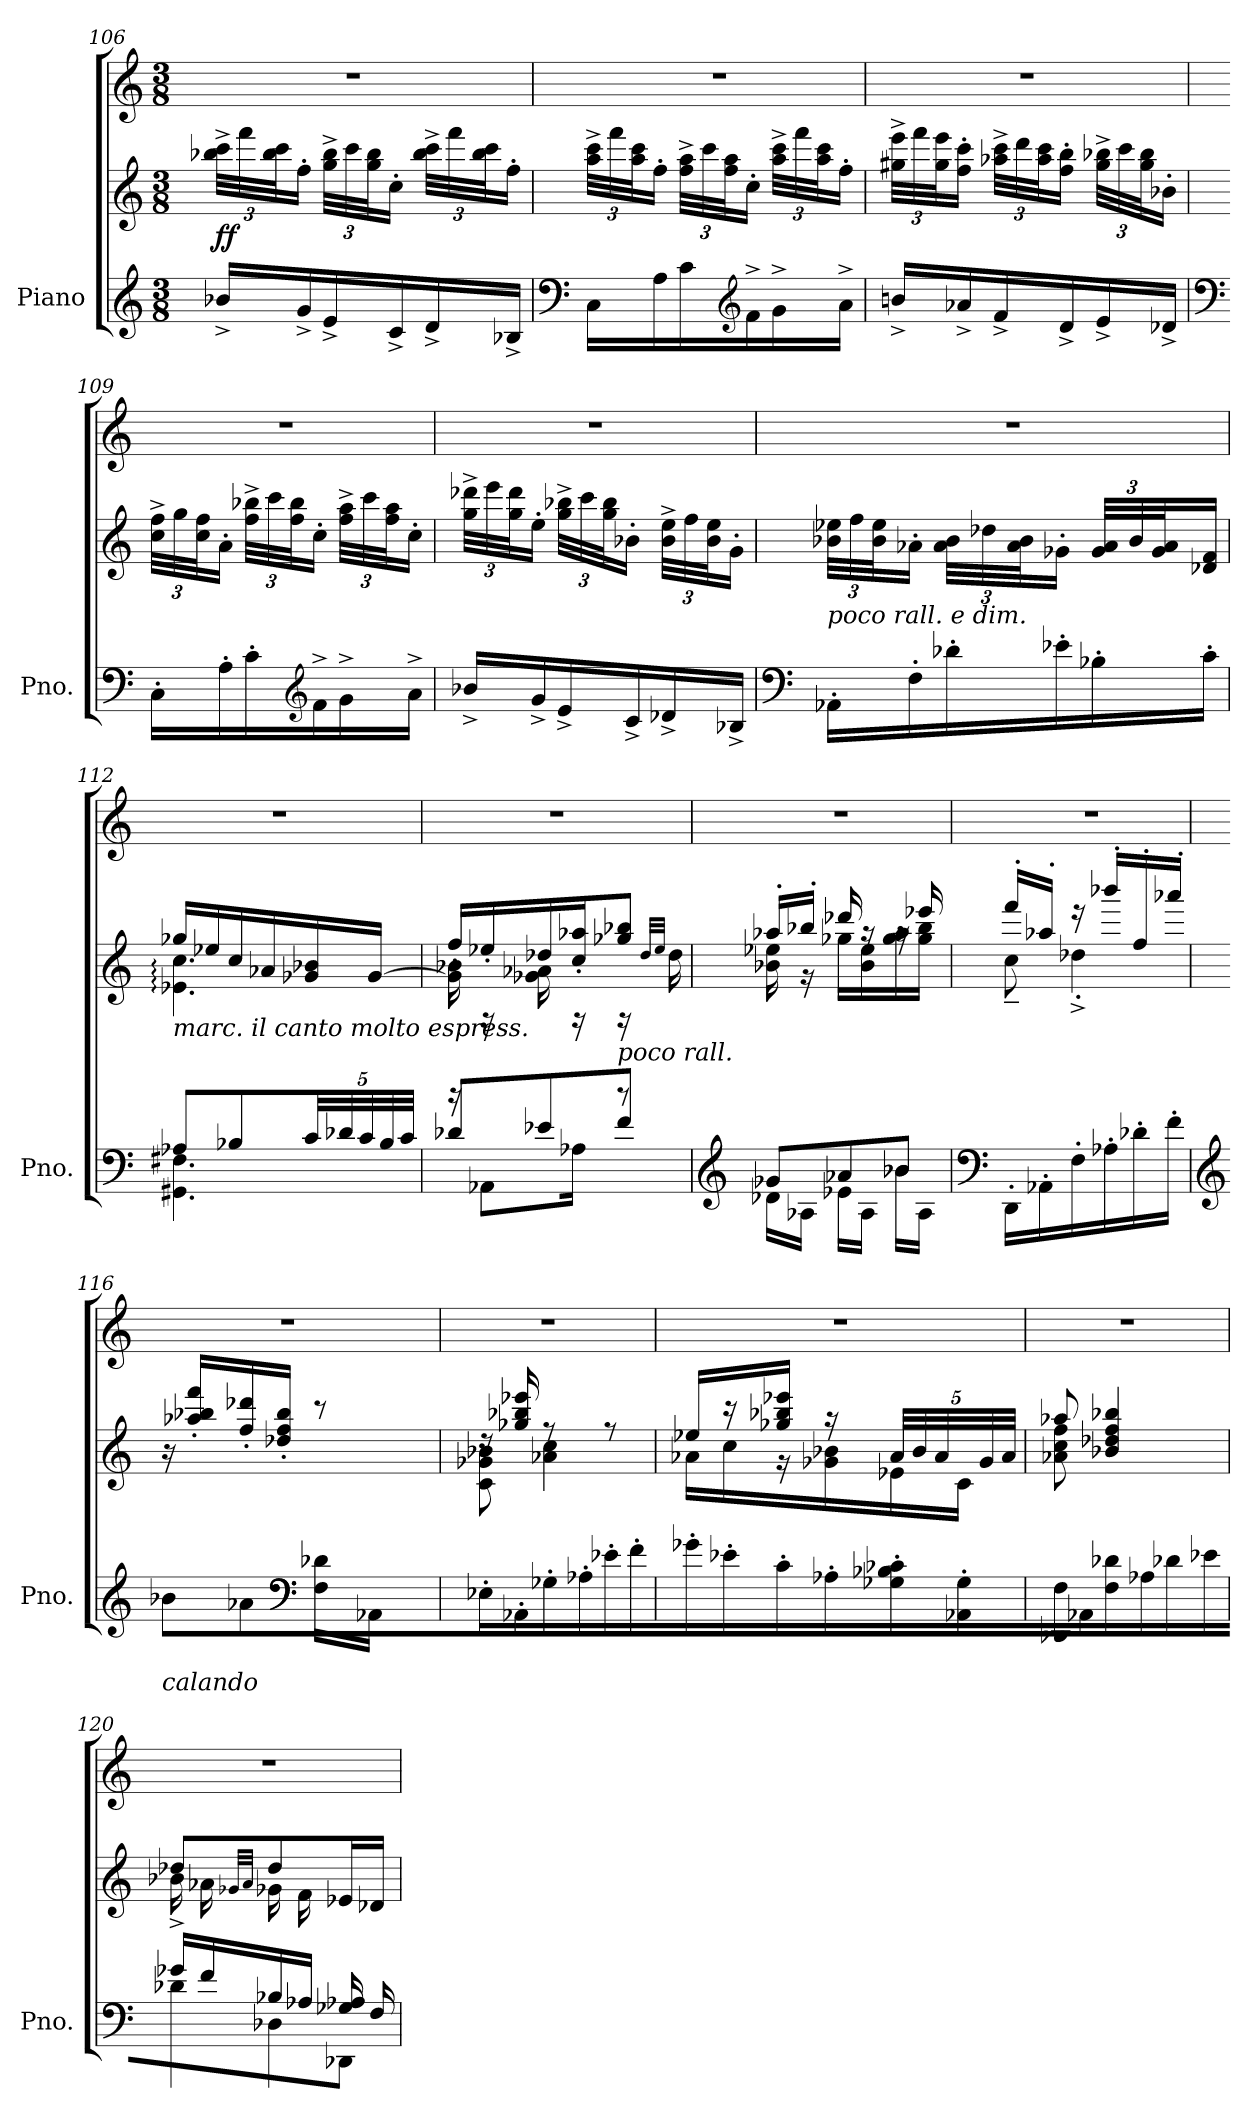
**kern	**kern	**kern	**dynam
*part1	*part1	*part1	*part1
*staff3	*staff2	*staff1	*staff1/2/3
*I"Piano	*	*	*
*I'Pno.	*	*	*
!!LO:PB:g=z
*clefG2	*clefG2	*clefG2	*
*k[]	*k[]	*k[]	*
*M3/8	*M3/8	*M3/8	*
*	*Xbrackettup	*	*
=106	=106	=106	=106
!	!	!	!LO:DY:b=2
16b-X^/LL	48bb-X\^ 48ccc\^LLL	4.r	ff
.	48fff\	.	.
.	48bb-\ 48ccc\J	.	.
16g^/	16ff'\JJ	.	.
16e^/	48gg\^ 48bb-\^LLL	.	.
.	48ccc\	.	.
.	48gg\ 48bb-\J	.	.
16c^/	16cc'\JJ	.	.
16d^/	48bb-\^ 48ccc\^LLL	.	.
.	48fff\	.	.
.	48bb-\ 48ccc\J	.	.
16B-X^/JJ	16ff'\JJ	.	.
=107	=107	=107	=107
*clefF4	*	*	*
16C\LL	48aa\^ 48ccc\^LLL	4.r	.
.	48fff\	.	.
.	48aa\ 48ccc\J	.	.
16A\	16ff'\JJ	.	.
16c\	48ff\^ 48aa\^LLL	.	.
.	48ccc\	.	.
.	48ff\ 48aa\J	.	.
*clefG2	*	*	*
16f^\	16cc'\JJ	.	.
16g^\	48aa\^ 48ccc\^LLL	.	.
.	48fff\	.	.
.	48aa\ 48ccc\J	.	.
16a^\JJ	16ff'\JJ	.	.
=108	=108	=108	=108
16bn^/LL	48gg#X\^ 48eee\^LLL	4.r	.
.	48fff\	.	.
.	48gg#\ 48eee\J	.	.
16a-X^/	16ff\' 16ccc\'JJ	.	.
16f^/	48aa-X\^ 48ccc\^LLL	.	.
.	48ddd\	.	.
.	48aa-\ 48ccc\J	.	.
16d^/	16ff\' 16bb\'JJ	.	.
16e^/	48gg#\^ 48bb-X\^LLL	.	.
.	48ccc\	.	.
.	48gg#\ 48bb-\J	.	.
16d-X^/JJ	16b-X'\JJ	.	.
!!LO:LB:g=z
=109	=109	=109	=109
*clefF4	*	*	*
16C'\LL	48cc\^ 48ff\^LLL	4.r	.
.	48gg\	.	.
.	48cc\ 48ff\J	.	.
16A'\	16a'\JJ	.	.
16c'\	48ff\^ 48bb-X\^LLL	.	.
.	48ccc\	.	.
.	48ff\ 48bb-\J	.	.
*clefG2	*	*	*
16f^\	16cc'\JJ	.	.
16g^\	48ff\^ 48aa\^LLL	.	.
.	48ccc\	.	.
.	48ff\ 48aa\J	.	.
16a^\JJ	16cc'\JJ	.	.
=110	=110	=110	=110
16b-X^/LL	48gg\^ 48ddd-X\^LLL	4.r	.
.	48eee\	.	.
.	48gg\ 48ddd-\J	.	.
16g^/	16ee'\JJ	.	.
16e^/	48gg\^ 48bb-X\^LLL	.	.
.	48ccc\	.	.
.	48gg\ 48bb-\J	.	.
16c^/	16b-X'\JJ	.	.
16d-X^/	48b-\^ 48ee\^LLL	.	.
.	48ff\	.	.
.	48b-\ 48ee\J	.	.
16B-X^/JJ	16g'\JJ	.	.
=111	=111	=111	=111
*clefF4	*	*	*
!	!LO:TX:b:i:t=poco rall. e dim.	!	!
16AA-X'\LL	48b-X\ 48ee-X\LLL	4.r	.
.	48ff\	.	.
.	48b-\ 48ee-\J	.	.
16F'\	16a-X'\JJ	.	.
16d-X'\	48a-\ 48b-\LLL	.	.
.	48dd-X\	.	.
.	48a-\ 48b-\J	.	.
16e-X'\	16g-X'\JJ	.	.
16B-X'\	48g-/ 48a-/LLL	.	.
.	48b-/	.	.
.	48g-/ 48a-/J	.	.
16c'\JJ	16d-X/ 16f/JJ	.	.
!!LO:LB:g=z
=112	=112	=112	=112
*^	*^	*	*
!	!	!LO:TX:b:i:t=marc. il canto molto espress.	!	!	!
!	!	!	!	!	!LO:DY:b=3
!	!	!	!	!	!LO:DY:n=1:b=2
4.GG#X\ 4.F#X\	8A-X/L	16gg-X/LL	4.e-X\: 4.cc\:	4.r	mf p
.	.	16ee-X/	.	.	.
.	8B-X/	16cc/	.	.	.
.	.	16a-X/	.	.	.
*	*Xbrackettup	*	*	*	*
.	40c/LL	16g-X/ 16b-X/	.	.	.
.	40d-X/	.	.	.	.
.	40c/	.	.	.	.
.	.	[16g-/JJ	.	.	.
.	40B-/	.	.	.	.
.	40c/JJJ	.	.	.	.
=113	=113	=113	=113	=113	=113
16r	8d-X/L	16g-\] 16b-X\	16ff'/LL	4.r	.
8AA-X\L	.	16rF	16ee-X'/	.	.
.	8e-X/	16g-X\ 16a-X\	16dd-X'/	.	.
16A-X\Jk	.	16rF	16cc/' 16aa-X/'J	.	.
!	!	!LO:TX:b:i:t=poco rall.	!	!	!
8r	8f/J	16rF	8gg-X/ 8bb-X/J	.	.
.	.	32qdd-/LLL	.	.	.
.	.	32qee-/JJJ	.	.	.
.	.	16dd-\	.	.	.
=114	=114	=114	=114	=114	=114
*clefG2	*	*	*	*	*
16d-X\LL	8g-X/L	16aa-X'/LL	16b-X\ 16ee-X\	4.r	.
16A-X\JJ	.	16bb-X'/JJ	16r	.	.
16e-X\LL	8a-X/	16ddd-X/	16gg-X\LL	.	.
16A-\JJ	.	16raa	16b-\ 16ee-\	.	.
16b-\LL	8b-X/J	16raa	16gg-\ 16aa-\	.	.
16A-\JJ	.	16eee-X/	16gg-\ 16bb-\JJ	.	.
*v	*v	*	*	*	*
!!LO:LB:g=z
=115	=115	=115	=115	=115
*clefF4	*	*	*	*
16DD'\LL	16fff'/LL	8cc~\	4.r	.
16AA-X'\	16aa-X'/JJ	.	.	.
16F'\	16reee	4dd-X^'\	.	.
16A-X'\	16bbb-X'/LL	.	.	.
16d-X'\	16ff'/	.	.	.
16f'\JJ	16aaa-X'/JJ	.	.	.
=116	=116	=116	=116	=116
*clefG2	*	*	*	*
*^	*	*	*	*
!LO:TX:b:i:t=calando	!	!	!	!	!
4ryy	8b-X/L	16r	4ryy	4.r	.
.	.	16aa-X/' 16bb-X/' 16fff/'LL	.	.	.
.	8a-X/	16ff/' 16ddd-X/'	.	.	.
.	.	16dd-X/' 16ff/' 16bb-/'JJ	.	.	.
*clefF4	*	*	*	*	*
16F\ 16d-X\LL	8ryy	8rccc	40f\ 40b-X\LL	.	.
.	.	.	40cc\	.	.
.	.	.	40b-\	.	.
16AA-X\JJ	.	.	.	.	.
.	.	.	40a-\	.	.
.	.	.	40b-\JJJ	.	.
*v	*v	*	*	*	*
=117	=117	=117	=117	=117
16E-X'\LL	16rdd	8c\ 8g-X\ 8b-X\	4.r	.
16AA-X'\	16gg-X/ 16bb-X/ 16eee-X/	.	.	.
16G-X'\	8rff	4a-X\ 4cc\	.	.
16A-X'\	.	.	.	.
16e-X'\	8rff	.	.	.
16f'\JJ	.	.	.	.
!!LO:LB:g=z
=118	=118	=118	=118	=118
16g-X'\LL	16ee-X/LL	16a-X\LL	4.r	.
16e-X'\	16r	16cc\	.	.
16c'\	16gg-X/ 16bb-X/ 16eee-X/JJ	16r	.	.
16A-X'\	16r	16g-X\ 16b-X\	.	.
16G-X\' 16B-X\' 16c-X\'	40a-/LLL	16e-X\	.	.
.	40b-/	.	.	.
.	40a-/	.	.	.
16AA-X\' 16G-\'JJ	.	16c\JJ	.	.
.	40g-/	.	.	.
.	40a-/JJJ	.	.	.
=119	=119	=119	=119	=119
16DD-X\ 16F\LL	8aa-X/	8a-X\ 8cc\ 8ff\	4.r	.
16AA-X\	.	.	.	.
16F\ 16d-X\	4b-X/ 4dd-X/ 4ff/ 4bb-X/	4ryy	.	.
16A-X\	.	.	.	.
16d-X\	.	.	.	.
16e-X\JJ	.	.	.	.
=120	=120	=120	=120	=120
*^	*	*	*	*
*	*^	*	*	*	*
8d-X\L	4ryy	16g-X^/LL	8dd-X/L	16b-X\LL	4.r	.
.	.	16f/	.	16a-X\	.	.
.	.	.	.	32qg-X/LLL	.	.
.	.	.	.	32qa-/JJJ	.	.
8D-X\	.	16B-X/	8dd-/	16g-\	.	.
.	.	16A-X/JJ	.	16f\	.	.
8DD-X\J	16G-X/ 16A-X/	8ryy	16e-X/L	8ryy	.	.
.	16F/JJ	.	16d-X/JJ	.	.	.
*v	*v	*v	*	*	*	*
*	*v	*v	*	*
=	=	=	=
*-	*-	*-	*-
